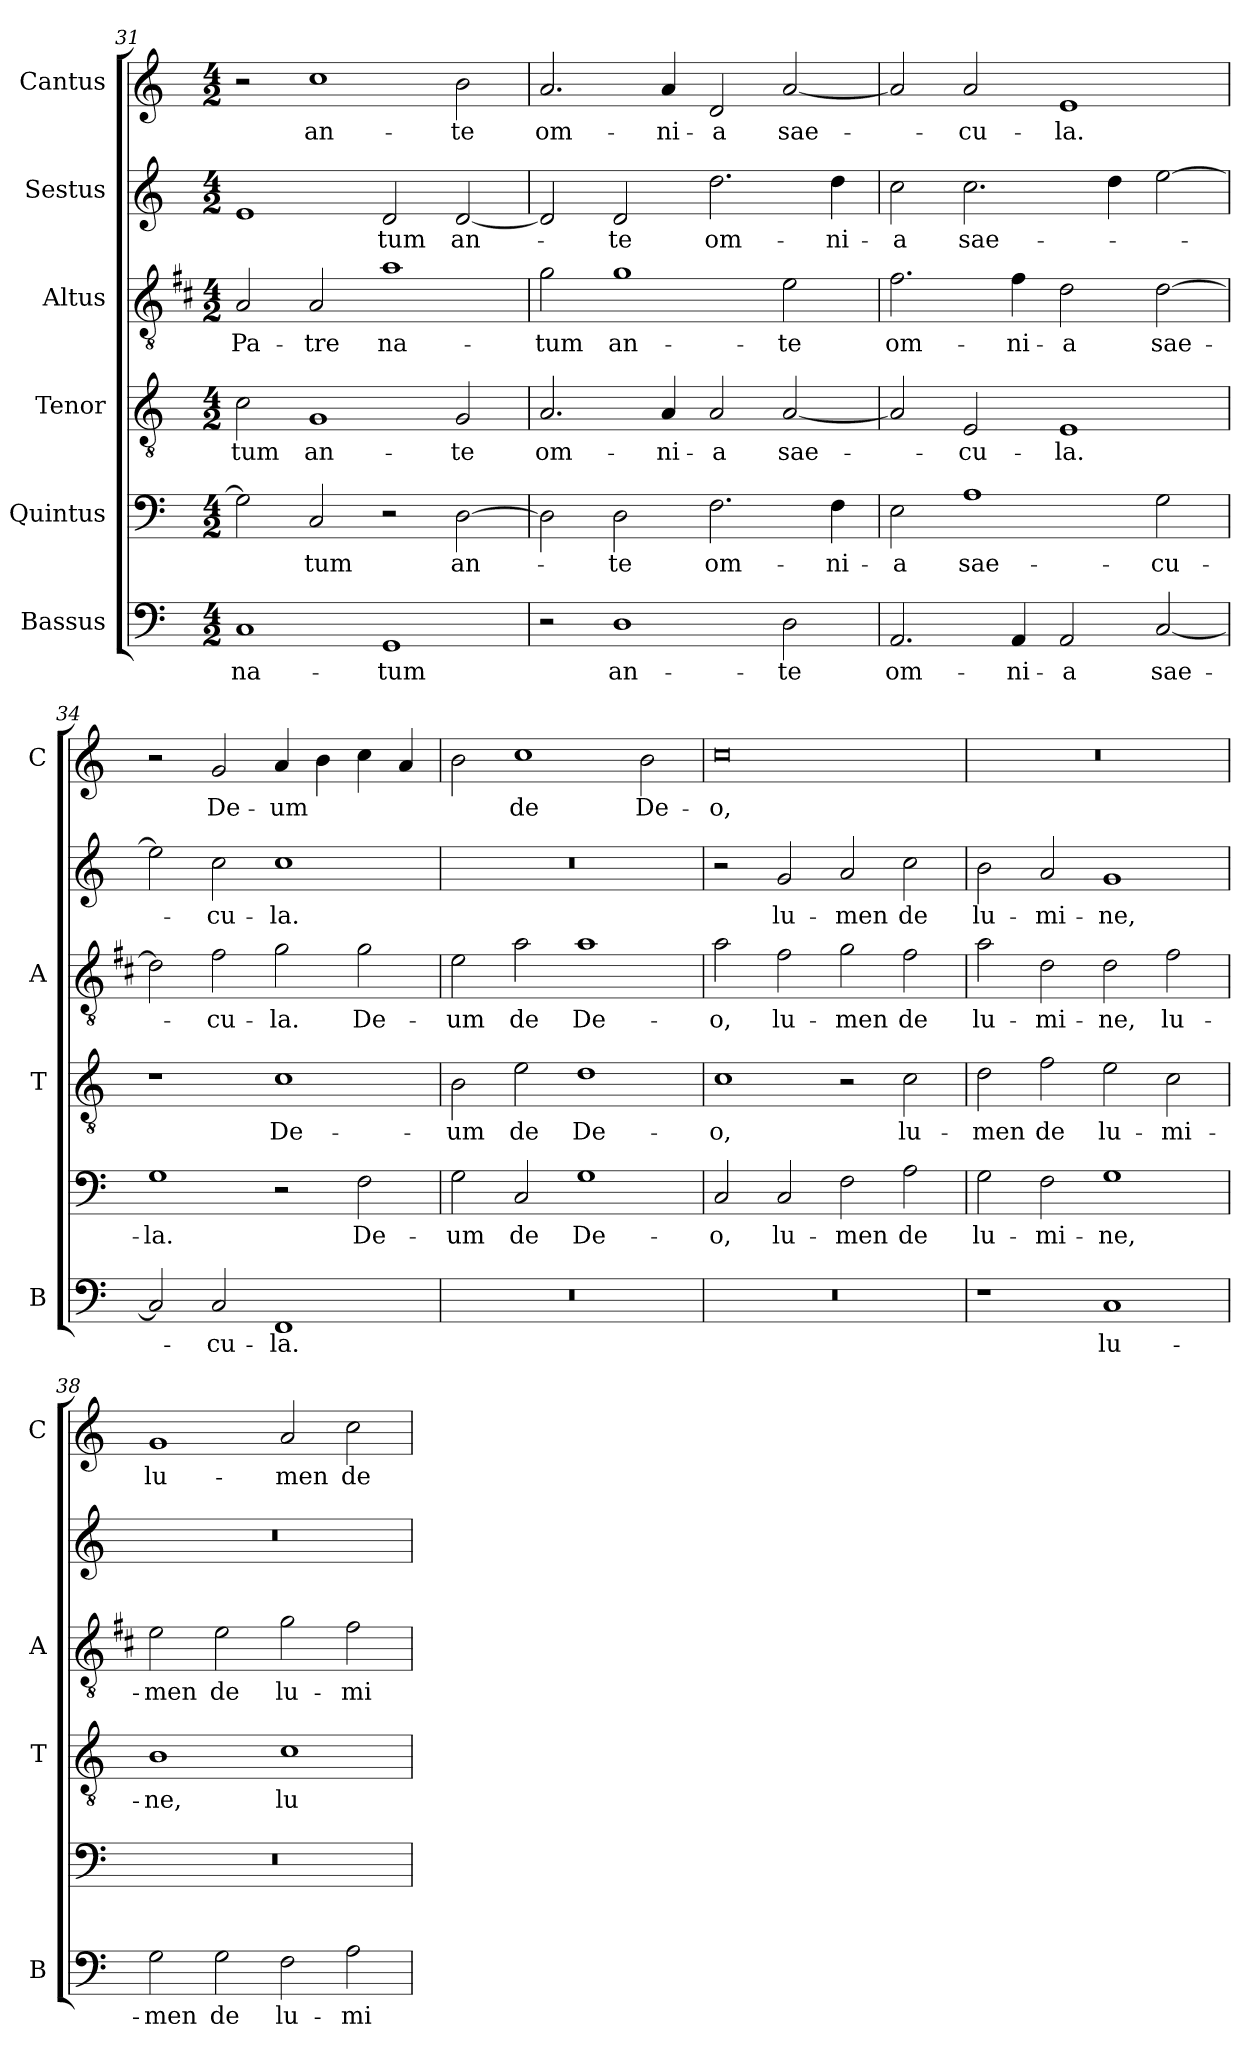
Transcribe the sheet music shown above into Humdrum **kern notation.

**kern	**text	**kern	**text	**kern	**text	**kern	**text	**kern	**text	**kern	**text
*part6	*part6	*part5	*part5	*part4	*part4	*part3	*part3	*part2	*part2	*part1	*part1
*staff6	*staff6	*staff5	*staff5	*staff4	*staff4	*staff3	*staff3	*staff2	*staff2	*staff1	*staff1
*I"Bassus	*	*I"Quintus	*	*I"Tenor	*	*I"Altus	*	*I"Sestus	*	*I"Cantus	*
*I'B	*	*	*	*I'T	*	*I'A	*	*	*	*I'C	*
*clefF4	*	*clefF4	*	*clefGv2	*	*clefGv2	*	*clefG2	*	*clefG2	*
*	*	*	*	*	*	*ITrd1c2	*	*	*	*	*
*k[]	*	*k[]	*	*k[]	*	*k[]	*	*k[]	*	*k[]	*
*C:	*	*C:	*	*C:	*	*C:	*	*C:	*	*C:	*
*M4/2	*	*M4/2	*	*M4/2	*	*M4/2	*	*M4/2	*	*M4/2	*
=31	=31	=31	=31	=31	=31	=31	=31	=31	=31	=31	=31
!	!LO:LY:b	!	!	!	!LO:LY:b	!	!LO:LY:b	!	!	!	!
1C	na-	2G\]	.	2c\	-tum	2G/	Pa-	1e	.	2r	.
!	!	!	!LO:LY:b	!	!LO:LY:b	!	!LO:LY:b	!	!	!	!LO:LY:b
.	.	2C/	-tum	1G	an-	2G/	-tre	.	.	1cc	an-
!	!LO:LY:b	!	!	!	!	!	!LO:LY:b	!	!LO:LY:b	!	!
1GG	-tum	2r	.	.	.	1g	na-	2d/	-tum	.	.
!	!	!	!LO:LY:b	!	!LO:LY:b	!	!	!	!LO:LY:b	!	!LO:LY:b
.	.	[2D\	an-	2G/	-te	.	.	[2d/	an-	2b\	-te
=32	=32	=32	=32	=32	=32	=32	=32	=32	=32	=32	=32
!	!	!	!	!	!LO:LY:b	!	!LO:LY:b	!	!	!	!LO:LY:b
2r	.	2D\]	.	2.A/	om-	2f\	-tum	2d/]	.	2.a/	om-
!	!LO:LY:b	!	!LO:LY:b	!	!	!	!LO:LY:b	!	!LO:LY:b	!	!
1D	an-	2D\	-te	.	.	1f	an-	2d/	-te	.	.
!	!	!	!	!	!LO:LY:b	!	!	!	!	!	!LO:LY:b
.	.	.	.	4A/	-ni-	.	.	.	.	4a/	-ni-
!	!	!	!LO:LY:b	!	!LO:LY:b	!	!	!	!LO:LY:b	!	!LO:LY:b
.	.	2.F\	om-	2A/	-a	.	.	2.dd\	om-	2d/	-a
!	!LO:LY:b	!	!	!	!LO:LY:b	!	!LO:LY:b	!	!	!	!LO:LY:b
2D\	-te	.	.	[2A/	sae-	2d\	-te	.	.	[2a/	sae-
!	!	!	!LO:LY:b	!	!	!	!	!	!LO:LY:b	!	!
.	.	4F\	-ni-	.	.	.	.	4dd\	-ni-	.	.
=33	=33	=33	=33	=33	=33	=33	=33	=33	=33	=33	=33
!	!LO:LY:b	!	!LO:LY:b	!	!	!	!LO:LY:b	!	!LO:LY:b	!	!
2.AA/	om-	2E\	-a	2A/]	.	2.e\	om-	2cc\	-a	2a/]	.
!	!	!	!LO:LY:b	!	!LO:LY:b	!	!	!	!LO:LY:b	!	!LO:LY:b
.	.	1A	sae-	2E/	-cu-	.	.	2.cc\	sae-	2a/	-cu-
!	!LO:LY:b	!	!	!	!	!	!LO:LY:b	!	!	!	!
4AA/	-ni-	.	.	.	.	4e\	-ni-	.	.	.	.
!	!LO:LY:b	!	!	!	!LO:LY:b	!	!LO:LY:b	!	!	!	!LO:LY:b
2AA/	-a	.	.	1E	-la.	2c\	-a	.	.	1e	-la.
.	.	.	.	.	.	.	.	4dd\	.	.	.
!	!LO:LY:b	!	!LO:LY:b	!	!	!	!LO:LY:b	!	!	!	!
[2C/	sae-	2G\	-cu-	.	.	[2c\	sae-	[2ee\	.	.	.
=34	=34	=34	=34	=34	=34	=34	=34	=34	=34	=34	=34
!	!	!	!LO:LY:b	!	!	!	!	!	!	!	!
2C/]	.	1G	-la.	1r	.	2c\]	.	2ee\]	.	2r	.
!	!LO:LY:b	!	!	!	!	!	!LO:LY:b	!	!LO:LY:b	!	!LO:LY:b
2C/	-cu-	.	.	.	.	2e\	-cu-	2cc\	-cu-	2g/	De-
!	!LO:LY:b	!	!	!	!LO:LY:b	!	!LO:LY:b	!	!LO:LY:b	!	!LO:LY:b
1FF	-la.	2r	.	1c	De-	2f\	-la.	1cc	-la.	4a/	-um
.	.	.	.	.	.	.	.	.	.	4b\	.
!	!	!	!LO:LY:b	!	!	!	!LO:LY:b	!	!	!	!
.	.	2F\	De-	.	.	2f\	De-	.	.	4cc\	.
.	.	.	.	.	.	.	.	.	.	4a/	.
=35	=35	=35	=35	=35	=35	=35	=35	=35	=35	=35	=35
!	!	!	!LO:LY:b	!	!LO:LY:b	!	!LO:LY:b	!	!	!	!
0r	.	2G\	-um	2B\	-um	2d\	-um	0r	.	2b\	.
!	!	!	!LO:LY:b	!	!LO:LY:b	!	!LO:LY:b	!	!	!	!LO:LY:b
.	.	2C/	de	2e\	de	2g\	de	.	.	1cc	de
!	!	!	!LO:LY:b	!	!LO:LY:b	!	!LO:LY:b	!	!	!	!
.	.	1G	De-	1d	De-	1g	De-	.	.	.	.
!	!	!	!	!	!	!	!	!	!	!	!LO:LY:b
.	.	.	.	.	.	.	.	.	.	2b\	De-
!!LO:LB:g=z
=36	=36	=36	=36	=36	=36	=36	=36	=36	=36	=36	=36
!	!	!	!LO:LY:b	!	!LO:LY:b	!	!LO:LY:b	!	!	!	!LO:LY:b
0r	.	2C/	-o,	1c	-o,	2g\	-o,	2r	.	0cc	-o,
!	!	!	!LO:LY:b	!	!	!	!LO:LY:b	!	!LO:LY:b	!	!
.	.	2C/	lu-	.	.	2e\	lu-	2g/	lu-	.	.
!	!	!	!LO:LY:b	!	!	!	!LO:LY:b	!	!LO:LY:b	!	!
.	.	2F\	-men	2r	.	2f\	-men	2a/	-men	.	.
!	!	!	!LO:LY:b	!	!LO:LY:b	!	!LO:LY:b	!	!LO:LY:b	!	!
.	.	2A\	de	2c\	lu-	2e\	de	2cc\	de	.	.
=37	=37	=37	=37	=37	=37	=37	=37	=37	=37	=37	=37
!	!	!	!LO:LY:b	!	!LO:LY:b	!	!LO:LY:b	!	!LO:LY:b	!	!
1r	.	2G\	lu-	2d\	-men	2g\	lu-	2b\	lu-	0r	.
!	!	!	!LO:LY:b	!	!LO:LY:b	!	!LO:LY:b	!	!LO:LY:b	!	!
.	.	2F\	-mi-	2f\	de	2c\	-mi-	2a/	-mi-	.	.
!	!LO:LY:b	!	!LO:LY:b	!	!LO:LY:b	!	!LO:LY:b	!	!LO:LY:b	!	!
1C	lu-	1G	-ne,	2e\	lu-	2c\	-ne,	1g	-ne,	.	.
!	!	!	!	!	!LO:LY:b	!	!LO:LY:b	!	!	!	!
.	.	.	.	2c\	-mi-	2e\	lu-	.	.	.	.
=38	=38	=38	=38	=38	=38	=38	=38	=38	=38	=38	=38
!	!LO:LY:b	!	!	!	!LO:LY:b	!	!LO:LY:b	!	!	!	!LO:LY:b
2G\	-men	0r	.	1B	-ne,	2d\	-men	0r	.	1g	lu-
!	!LO:LY:b	!	!	!	!	!	!LO:LY:b	!	!	!	!
2G\	de	.	.	.	.	2d\	de	.	.	.	.
!	!LO:LY:b	!	!	!	!LO:LY:b	!	!LO:LY:b	!	!	!	!LO:LY:b
2F\	lu-	.	.	1c	lu-	2f\	lu-	.	.	2a/	-men
!	!LO:LY:b	!	!	!	!	!	!LO:LY:b	!	!	!	!LO:LY:b
2A\	-mi-	.	.	.	.	2e\	-mi-	.	.	2cc\	de
=	=	=	=	=	=	=	=	=	=	=	=
*-	*-	*-	*-	*-	*-	*-	*-	*-	*-	*-	*-
